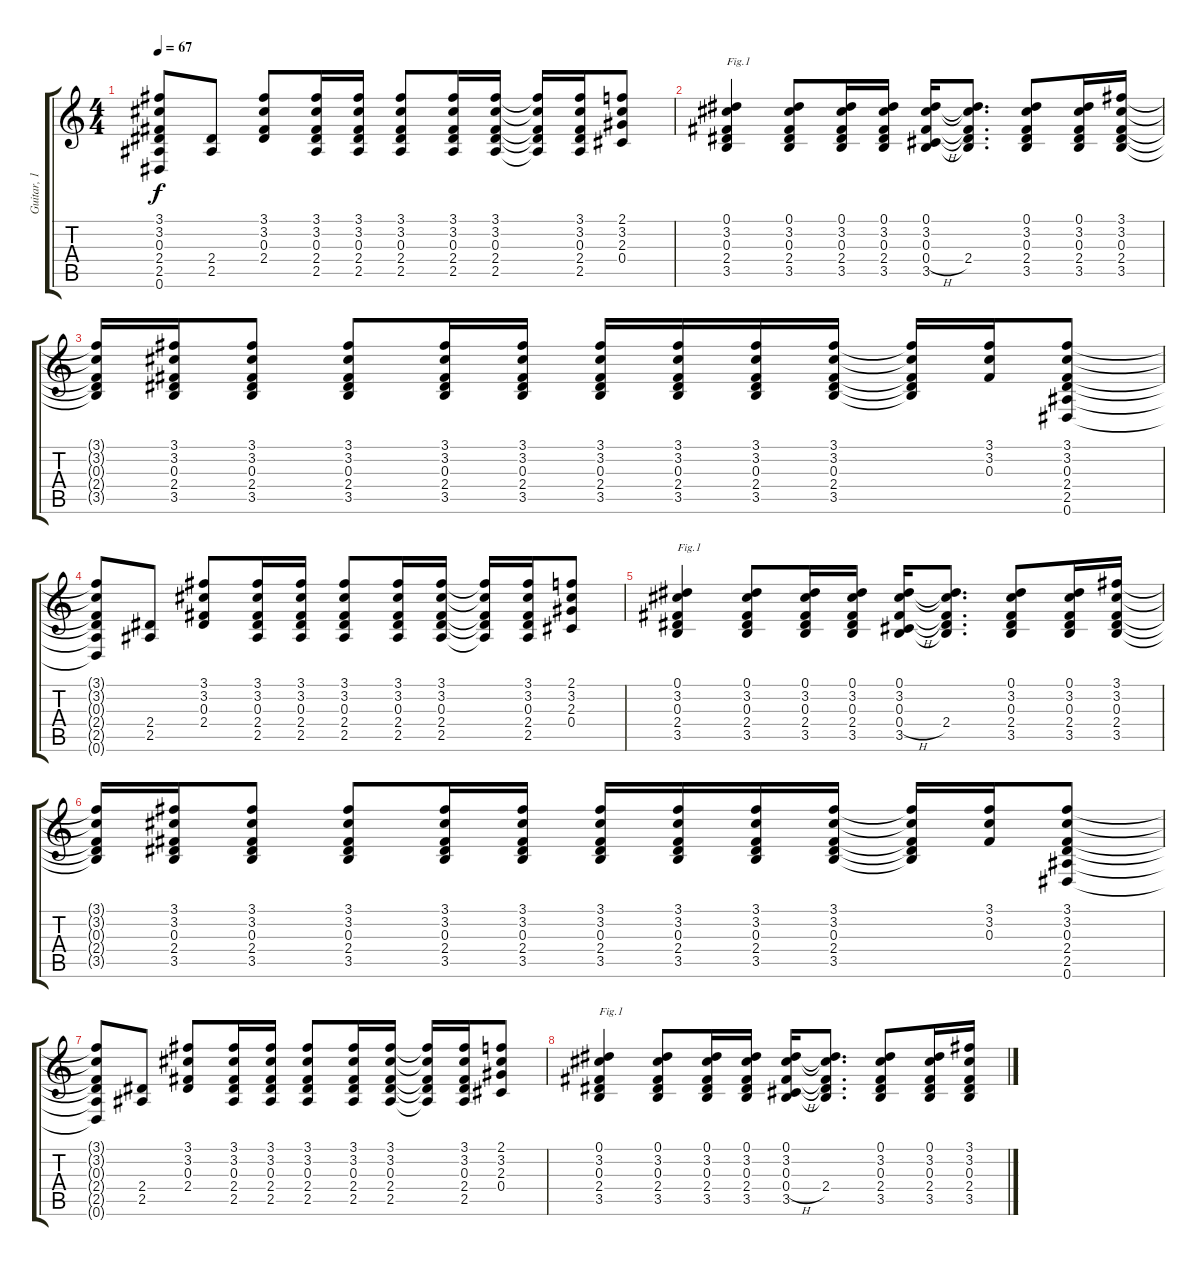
\track ("Guitar, 1" "Guitar, 1") {instrument acousticguitarnylon}
\staff {score tabs}
\tuning (Eb4 Bb3 Gb3 Db3 Ab2 Eb2) {hide}
\ts (4 4)
\tempo 67
\clef g2
\ks c
(3.1{t} 3.2{t} 0.3{t} 2.4{t} 2.5{t} 0.6{t}).8{dy f} (2.4 2.5).8 (3.1 3.2 0.3 2.4).8 (3.1 3.2 0.3 2.4 2.5).16 (3.1 3.2 0.3 2.4 2.5).16 (3.1 3.2 0.3 2.4 2.5).8 (3.1 3.2 0.3 2.4 2.5).16 (3.1 3.2 0.3 2.4 2.5).16 (3.1{t} 3.2{t} 0.3{t} 2.4{t} 2.5{t}).16 (3.1 3.2 0.3 2.4 2.5).16 (2.1 3.2 2.3 0.4).8 |
(0.1 3.2 0.3 2.4 3.5).4{txt "Fig.1"} (0.1 3.2 0.3 2.4 3.5).8 (0.1 3.2 0.3 2.4 3.5).16 (0.1 3.2 0.3 2.4 3.5).16 (0.1 3.2 0.3 0.4{h} 3.5).16 (0.1{t} 3.2{t} 0.3{t} 2.4 3.5{t}).8{d} (0.1 3.2 0.3 2.4 3.5).8 (0.1 3.2 0.3 2.4 3.5).16 (3.1 3.2 0.3 2.4 3.5).16 |
(3.1{t} 3.2{t} 0.3{t} 2.4{t} 3.5{t}).16 (3.1 3.2 0.3 2.4 3.5).16 (3.1 3.2 0.3 2.4 3.5).8 (3.1 3.2 0.3 2.4 3.5).8 (3.1 3.2 0.3 2.4 3.5).16 (3.1 3.2 0.3 2.4 3.5).16 (3.1 3.2 0.3 2.4 3.5).16 (3.1 3.2 0.3 2.4 3.5).16 (3.1 3.2 0.3 2.4 3.5).16 (3.1 3.2 0.3 2.4 3.5).16 (3.1{t} 3.2{t} 0.3{t} 2.4{t} 3.5{t}).16 (3.1 3.2 0.3).16 (3.1 3.2 0.3 2.4 2.5 0.6).8 |
(3.1{t} 3.2{t} 0.3{t} 2.4{t} 2.5{t} 0.6{t}).8 (2.4 2.5).8 (3.1 3.2 0.3 2.4).8 (3.1 3.2 0.3 2.4 2.5).16 (3.1 3.2 0.3 2.4 2.5).16 (3.1 3.2 0.3 2.4 2.5).8 (3.1 3.2 0.3 2.4 2.5).16 (3.1 3.2 0.3 2.4 2.5).16 (3.1{t} 3.2{t} 0.3{t} 2.4{t} 2.5{t}).16 (3.1 3.2 0.3 2.4 2.5).16 (2.1 3.2 2.3 0.4).8 |
(0.1 3.2 0.3 2.4 3.5).4{txt "Fig.1"} (0.1 3.2 0.3 2.4 3.5).8 (0.1 3.2 0.3 2.4 3.5).16 (0.1 3.2 0.3 2.4 3.5).16 (0.1 3.2 0.3 0.4{h} 3.5).16 (0.1{t} 3.2{t} 0.3{t} 2.4 3.5{t}).8{d} (0.1 3.2 0.3 2.4 3.5).8 (0.1 3.2 0.3 2.4 3.5).16 (3.1 3.2 0.3 2.4 3.5).16 |
(3.1{t} 3.2{t} 0.3{t} 2.4{t} 3.5{t}).16 (3.1 3.2 0.3 2.4 3.5).16 (3.1 3.2 0.3 2.4 3.5).8 (3.1 3.2 0.3 2.4 3.5).8 (3.1 3.2 0.3 2.4 3.5).16 (3.1 3.2 0.3 2.4 3.5).16 (3.1 3.2 0.3 2.4 3.5).16 (3.1 3.2 0.3 2.4 3.5).16 (3.1 3.2 0.3 2.4 3.5).16 (3.1 3.2 0.3 2.4 3.5).16 (3.1{t} 3.2{t} 0.3{t} 2.4{t} 3.5{t}).16 (3.1 3.2 0.3).16 (3.1 3.2 0.3 2.4 2.5 0.6).8 |
(3.1{t} 3.2{t} 0.3{t} 2.4{t} 2.5{t} 0.6{t}).8 (2.4 2.5).8 (3.1 3.2 0.3 2.4).8 (3.1 3.2 0.3 2.4 2.5).16 (3.1 3.2 0.3 2.4 2.5).16 (3.1 3.2 0.3 2.4 2.5).8 (3.1 3.2 0.3 2.4 2.5).16 (3.1 3.2 0.3 2.4 2.5).16 (3.1{t} 3.2{t} 0.3{t} 2.4{t} 2.5{t}).16 (3.1 3.2 0.3 2.4 2.5).16 (2.1 3.2 2.3 0.4).8 |
(0.1 3.2 0.3 2.4 3.5).4{txt "Fig.1"} (0.1 3.2 0.3 2.4 3.5).8 (0.1 3.2 0.3 2.4 3.5).16 (0.1 3.2 0.3 2.4 3.5).16 (0.1 3.2 0.3 0.4{h} 3.5).16 (0.1{t} 3.2{t} 0.3{t} 2.4 3.5{t}).8{d} (0.1 3.2 0.3 2.4 3.5).8 (0.1 3.2 0.3 2.4 3.5).16 (3.1 3.2 0.3 2.4 3.5).16
